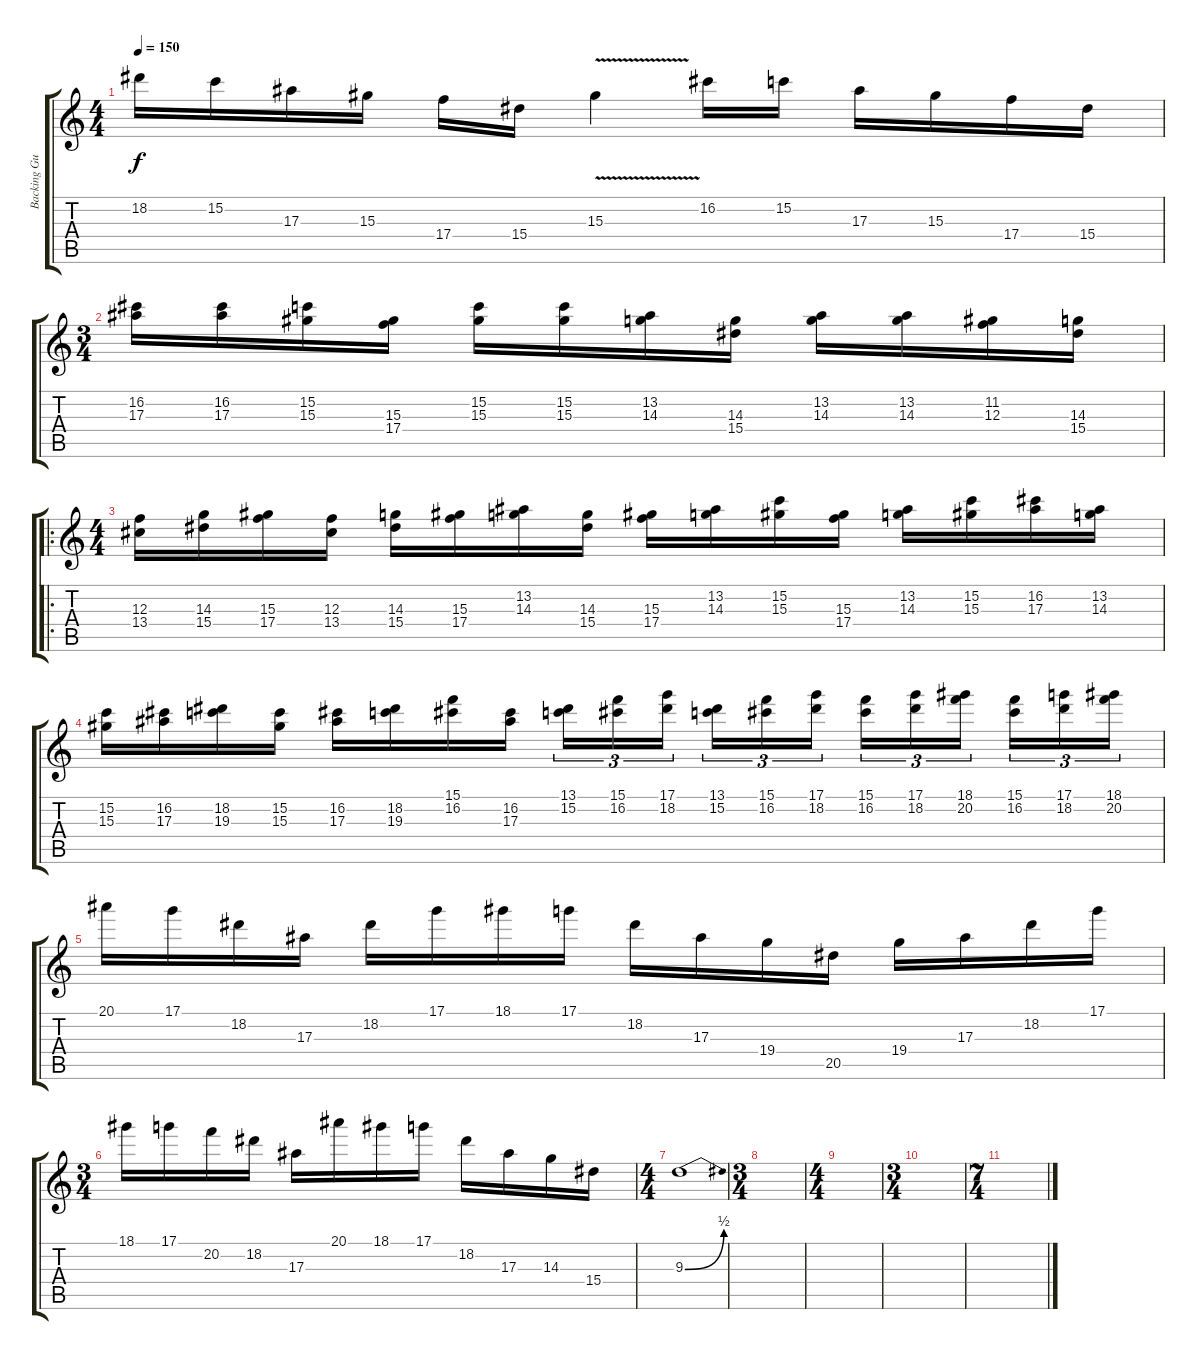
\track ("Backing Guitar" "Backing Gu") {instrument overdrivenguitar}
\staff {score tabs}
\tuning (D4 A3 F3 C3 G2 C2) {hide}
\ts (4 4)
\tempo 150
\clef g2
\ks c
18.2.16{dy f} 15.2.16 17.3.16 15.3.16 17.4.16 15.4.16 15.3{v}.4 16.2.16 15.2.16 17.3.16 15.3.16 17.4.16 15.4.16 |
\ts (3 4)
(16.2 17.3).16 (16.2 17.3).16 (15.2 15.3).16 (15.3 17.4).16 (15.2 15.3).16 (15.2 15.3).16 (13.2 14.3).16 (14.3 15.4).16 (13.2 14.3).16 (13.2 14.3).16 (11.2 12.3).16 (14.3 15.4).16 |
\ro
\ts (4 4)
(12.3 13.4).16 (14.3 15.4).16 (15.3 17.4).16 (12.3 13.4).16 (14.3 15.4).16 (15.3 17.4).16 (13.2 14.3).16 (14.3 15.4).16 (15.3 17.4).16 (13.2 14.3).16 (15.2 15.3).16 (15.3 17.4).16 (13.2 14.3).16 (15.2 15.3).16 (16.2 17.3).16 (13.2 14.3).16 |
(15.2 15.3).16 (16.2 17.3).16 (18.2 19.3).16 (15.2 15.3).16 (16.2 17.3).16 (18.2 19.3).16 (15.1 16.2).16 (16.2 17.3).16 (13.1 15.2).16{tu (3 2)} (15.1 16.2).16{tu (3 2)} (17.1 18.2).16{tu (3 2)} (13.1 15.2).16{tu (3 2)} (15.1 16.2).16{tu (3 2)} (17.1 18.2).16{tu (3 2)} (15.1 16.2).16{tu (3 2)} (17.1 18.2).16{tu (3 2)} (18.1 20.2).16{tu (3 2)} (15.1 16.2).16{tu (3 2)} (17.1 18.2).16{tu (3 2)} (18.1 20.2).16{tu (3 2)} |
20.1.16 17.1.16 18.2.16 17.3.16 18.2.16 17.1.16 18.1.16 17.1.16 18.2.16 17.3.16 19.4.16 20.5.16 19.4.16 17.3.16 18.2.16 17.1.16 |
\ts (3 4)
18.1.16 17.1.16 20.2.16 18.2.16 17.3.16 20.1.16 18.1.16 17.1.16 18.2.16 17.3.16 14.3.16 15.4.16 |
\ts (4 4)
9.3{be (bend 0 0 60 2)}.1 |
\ts (3 4)
|
\ts (4 4)
|
\ts (3 4)
|
\ts (7 4)
